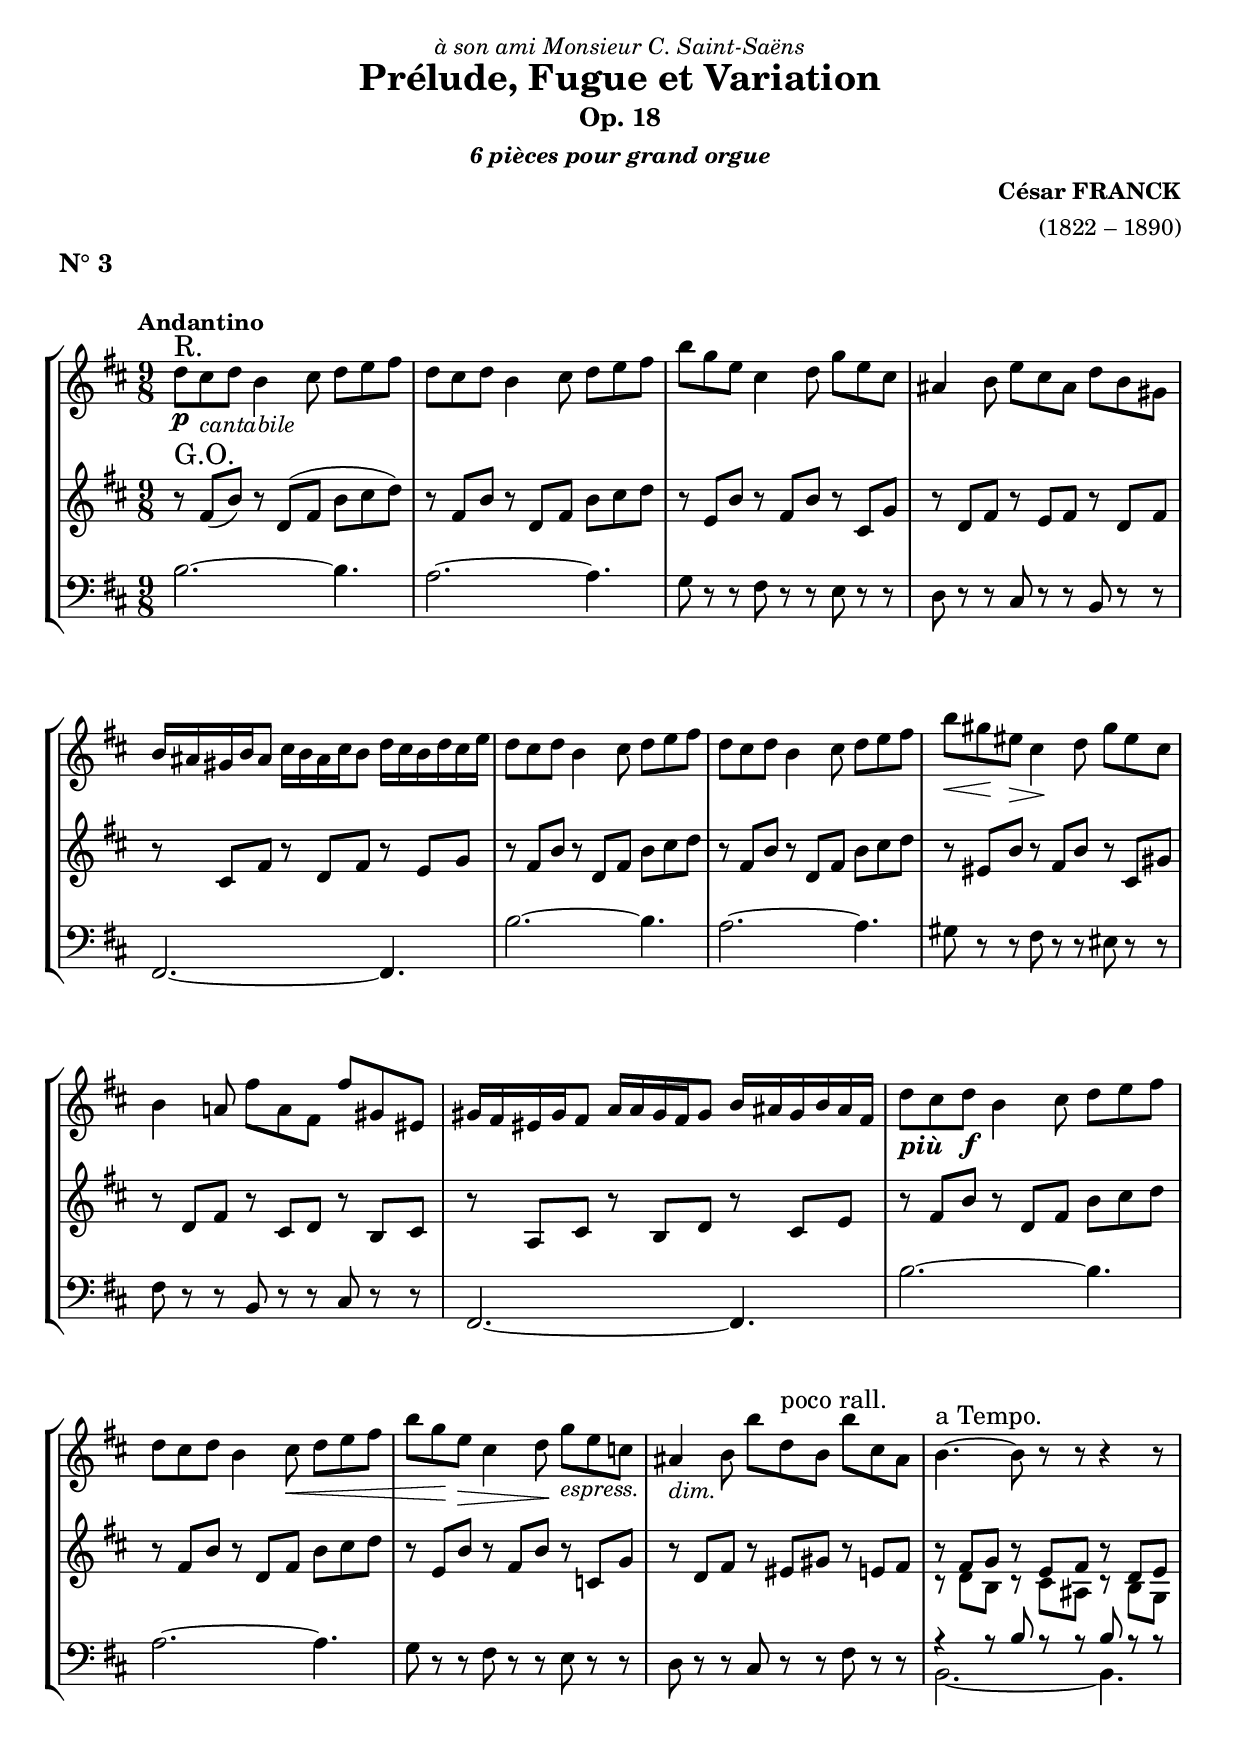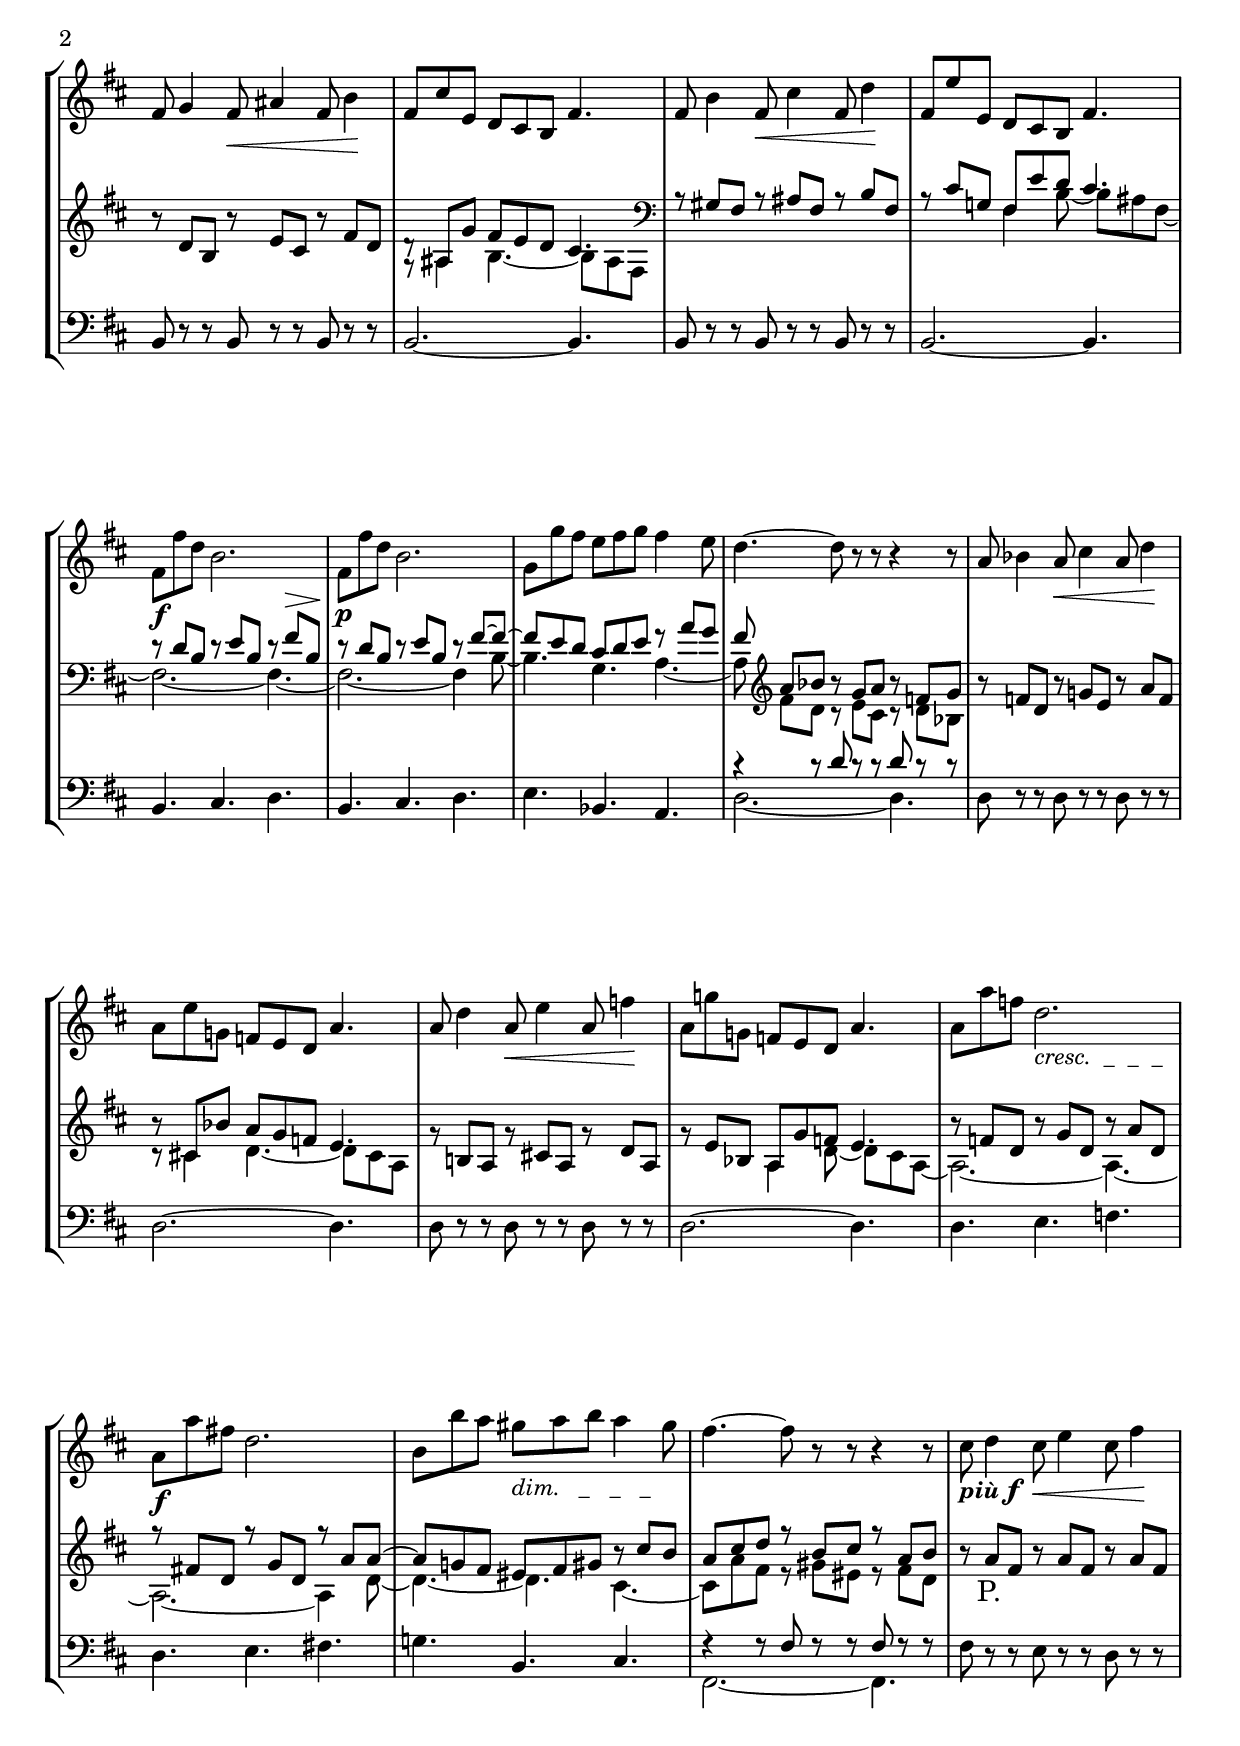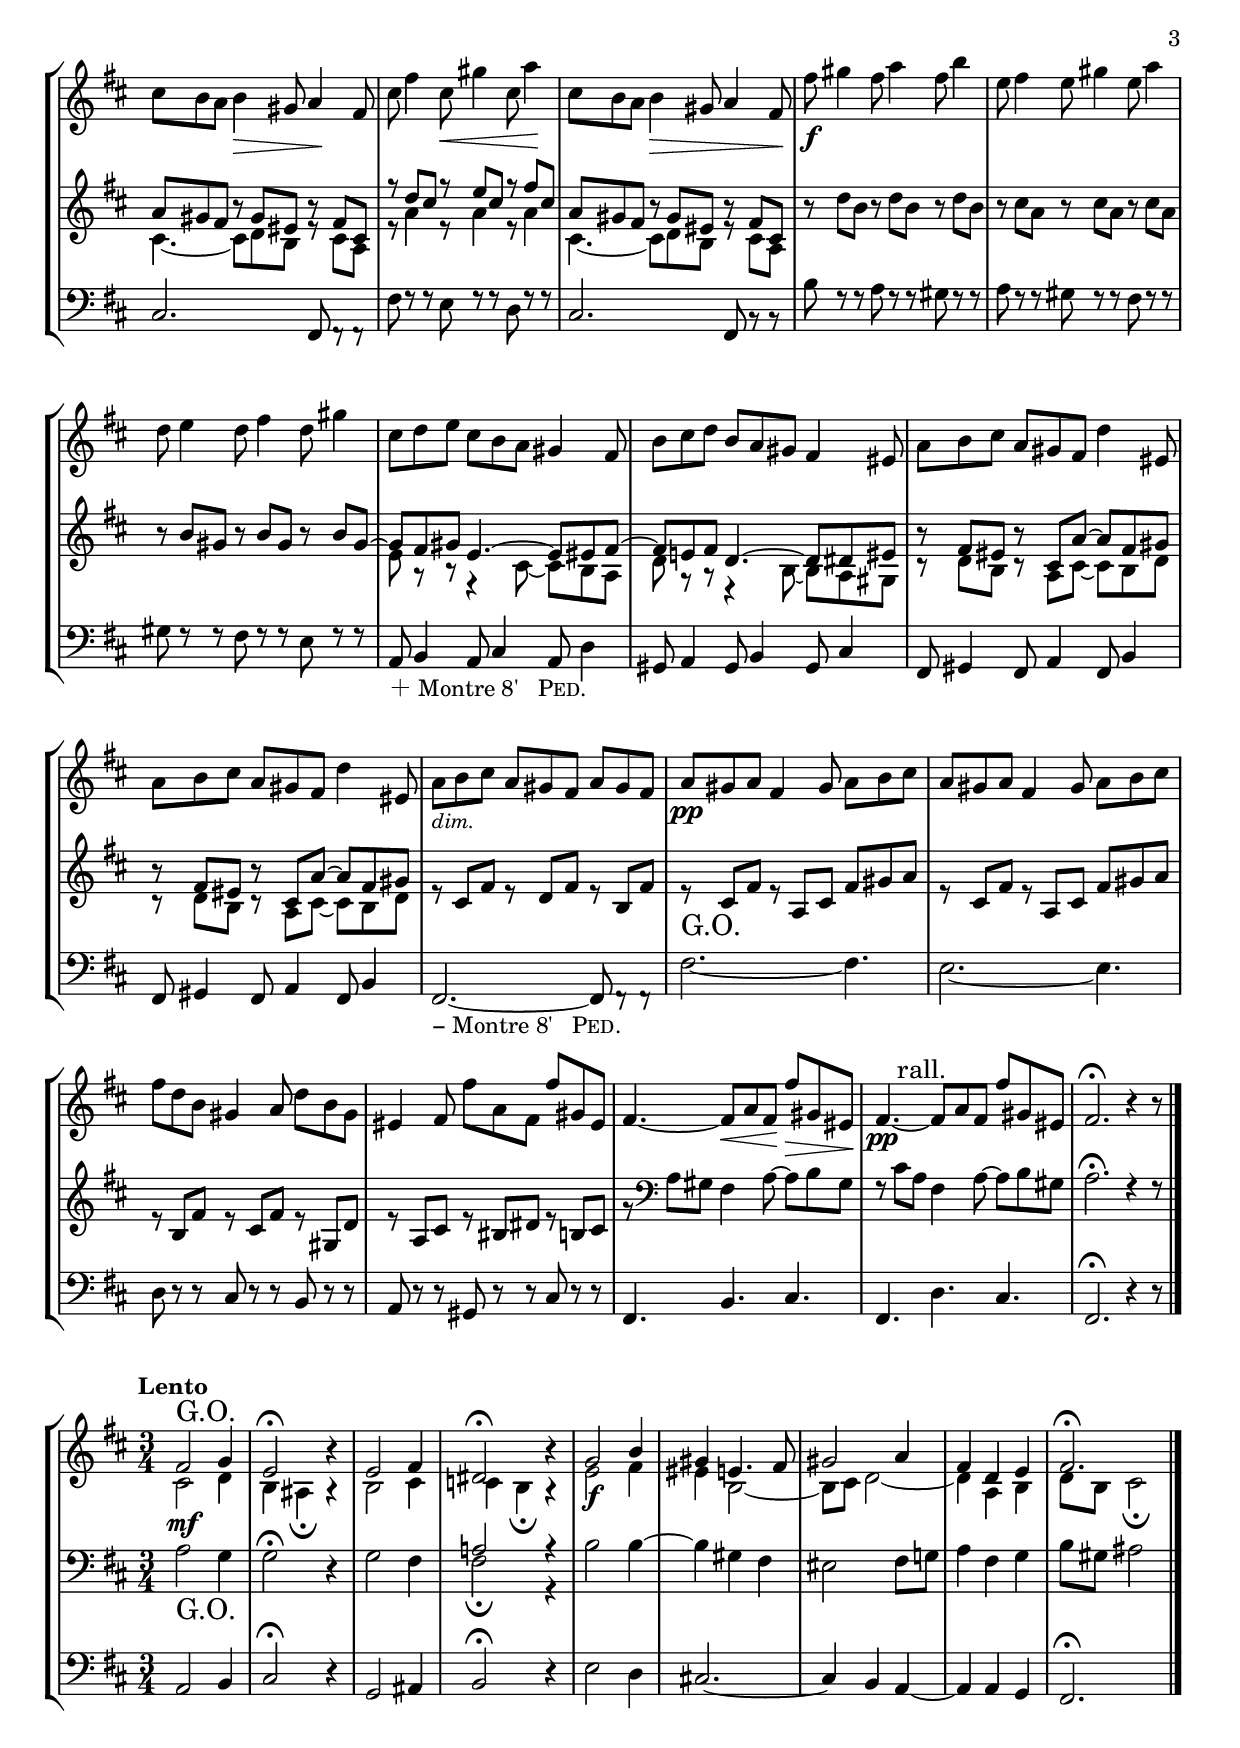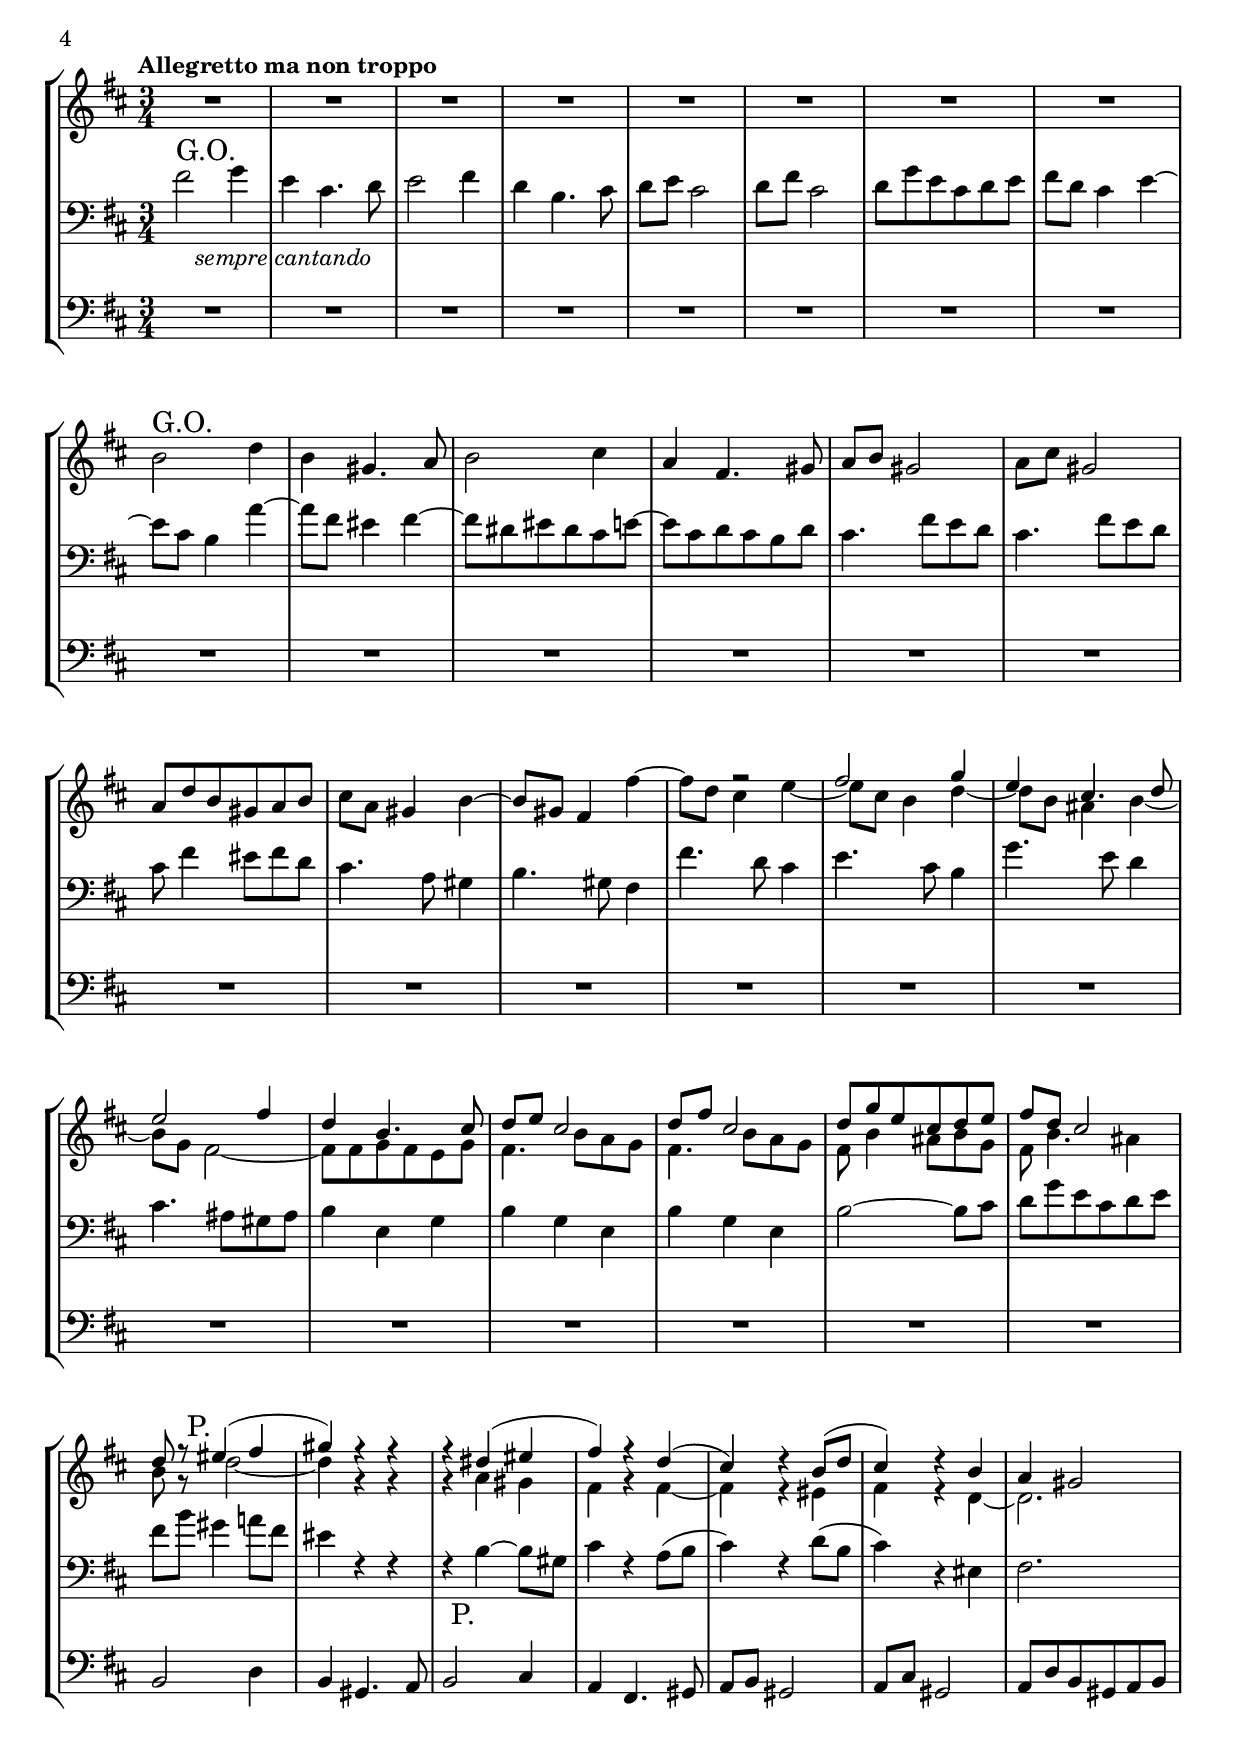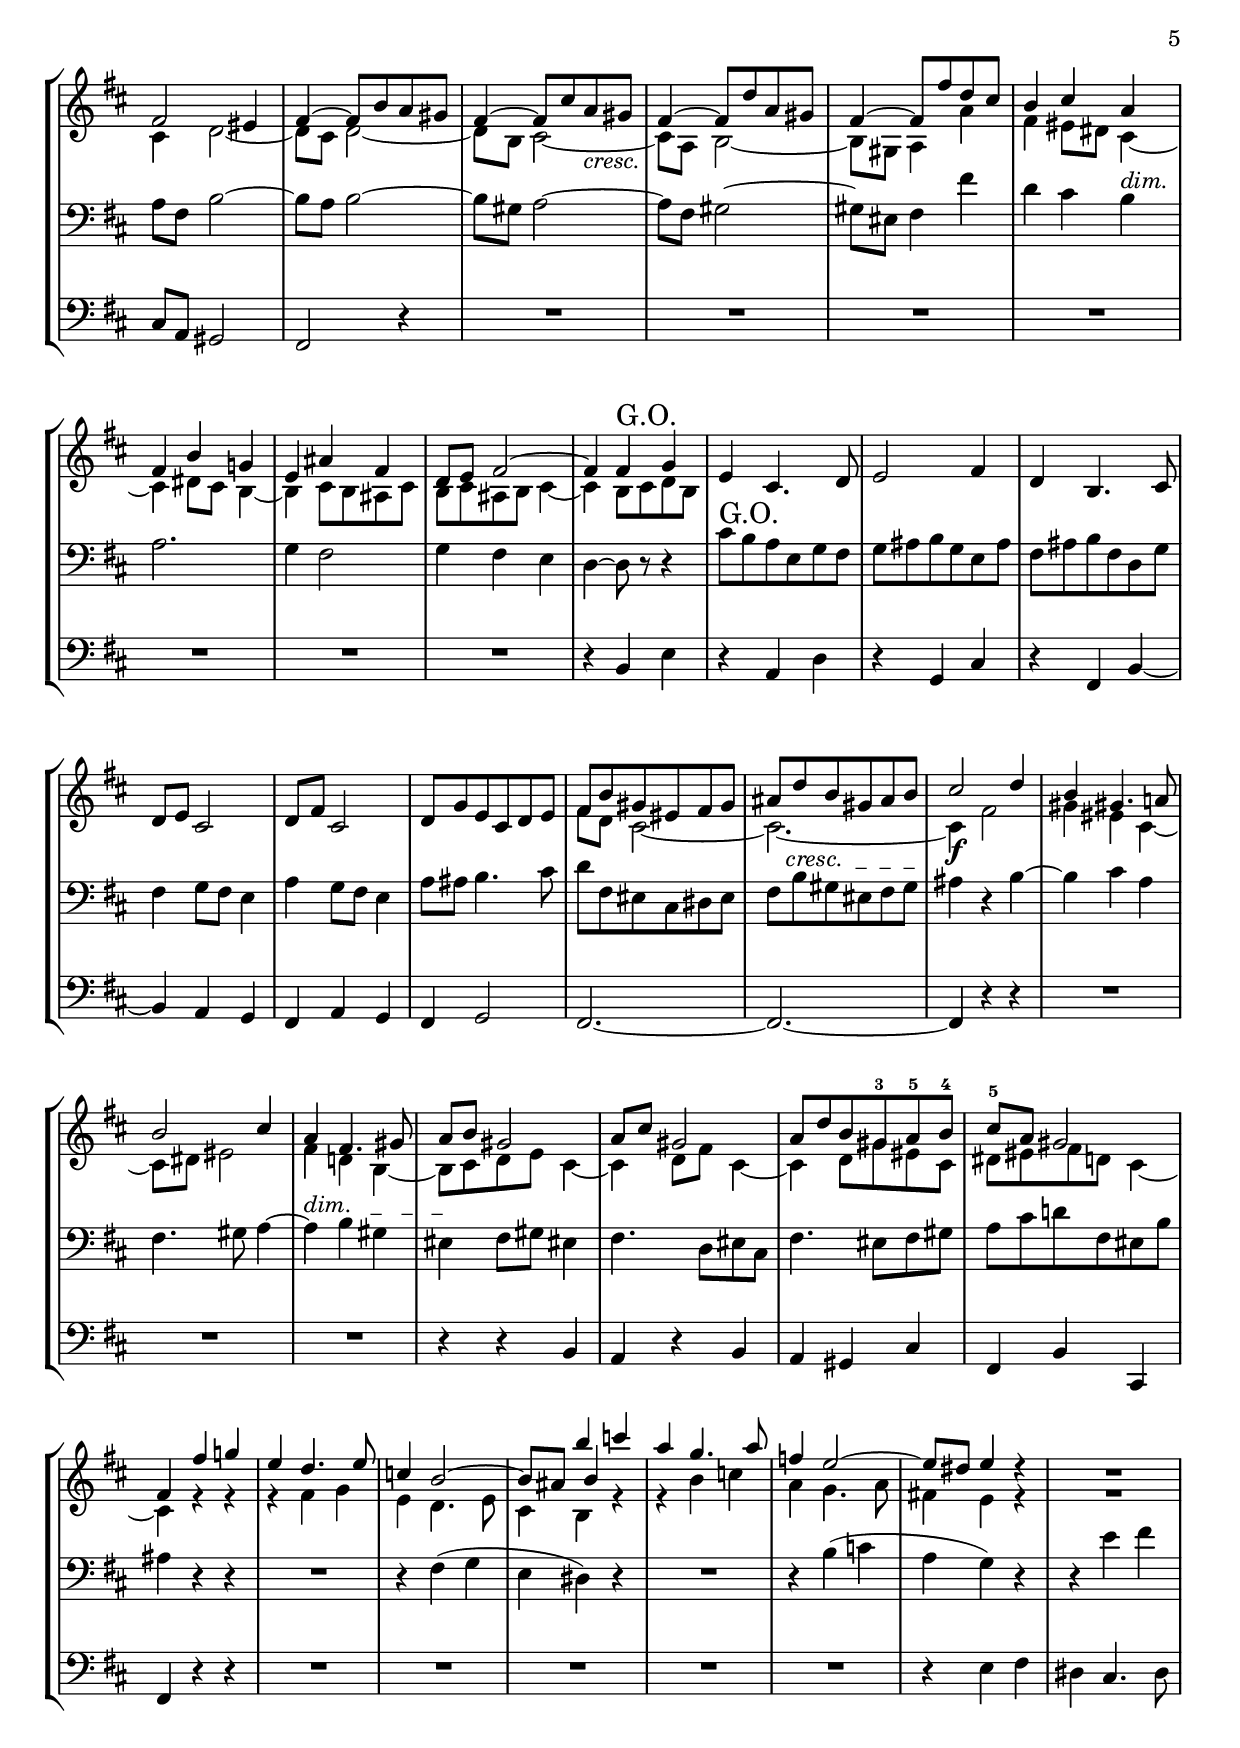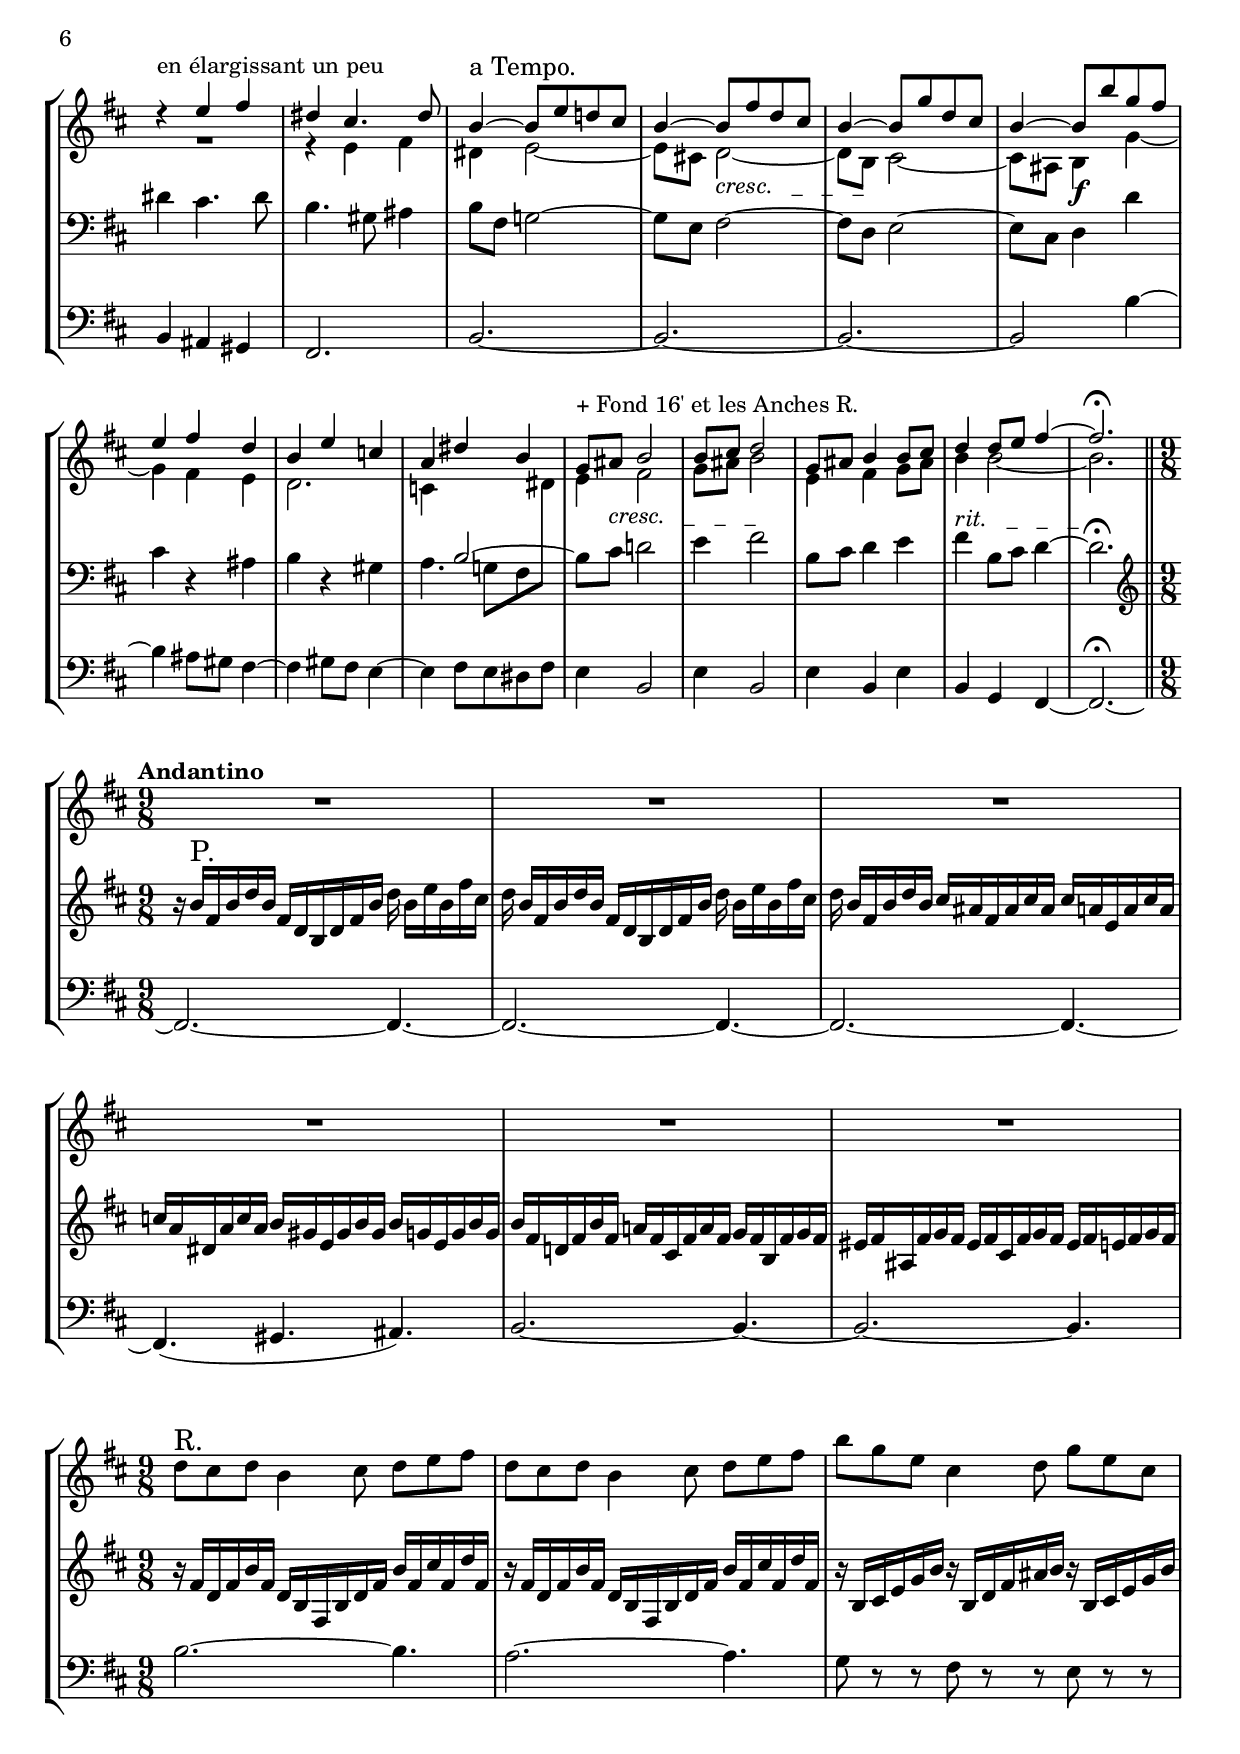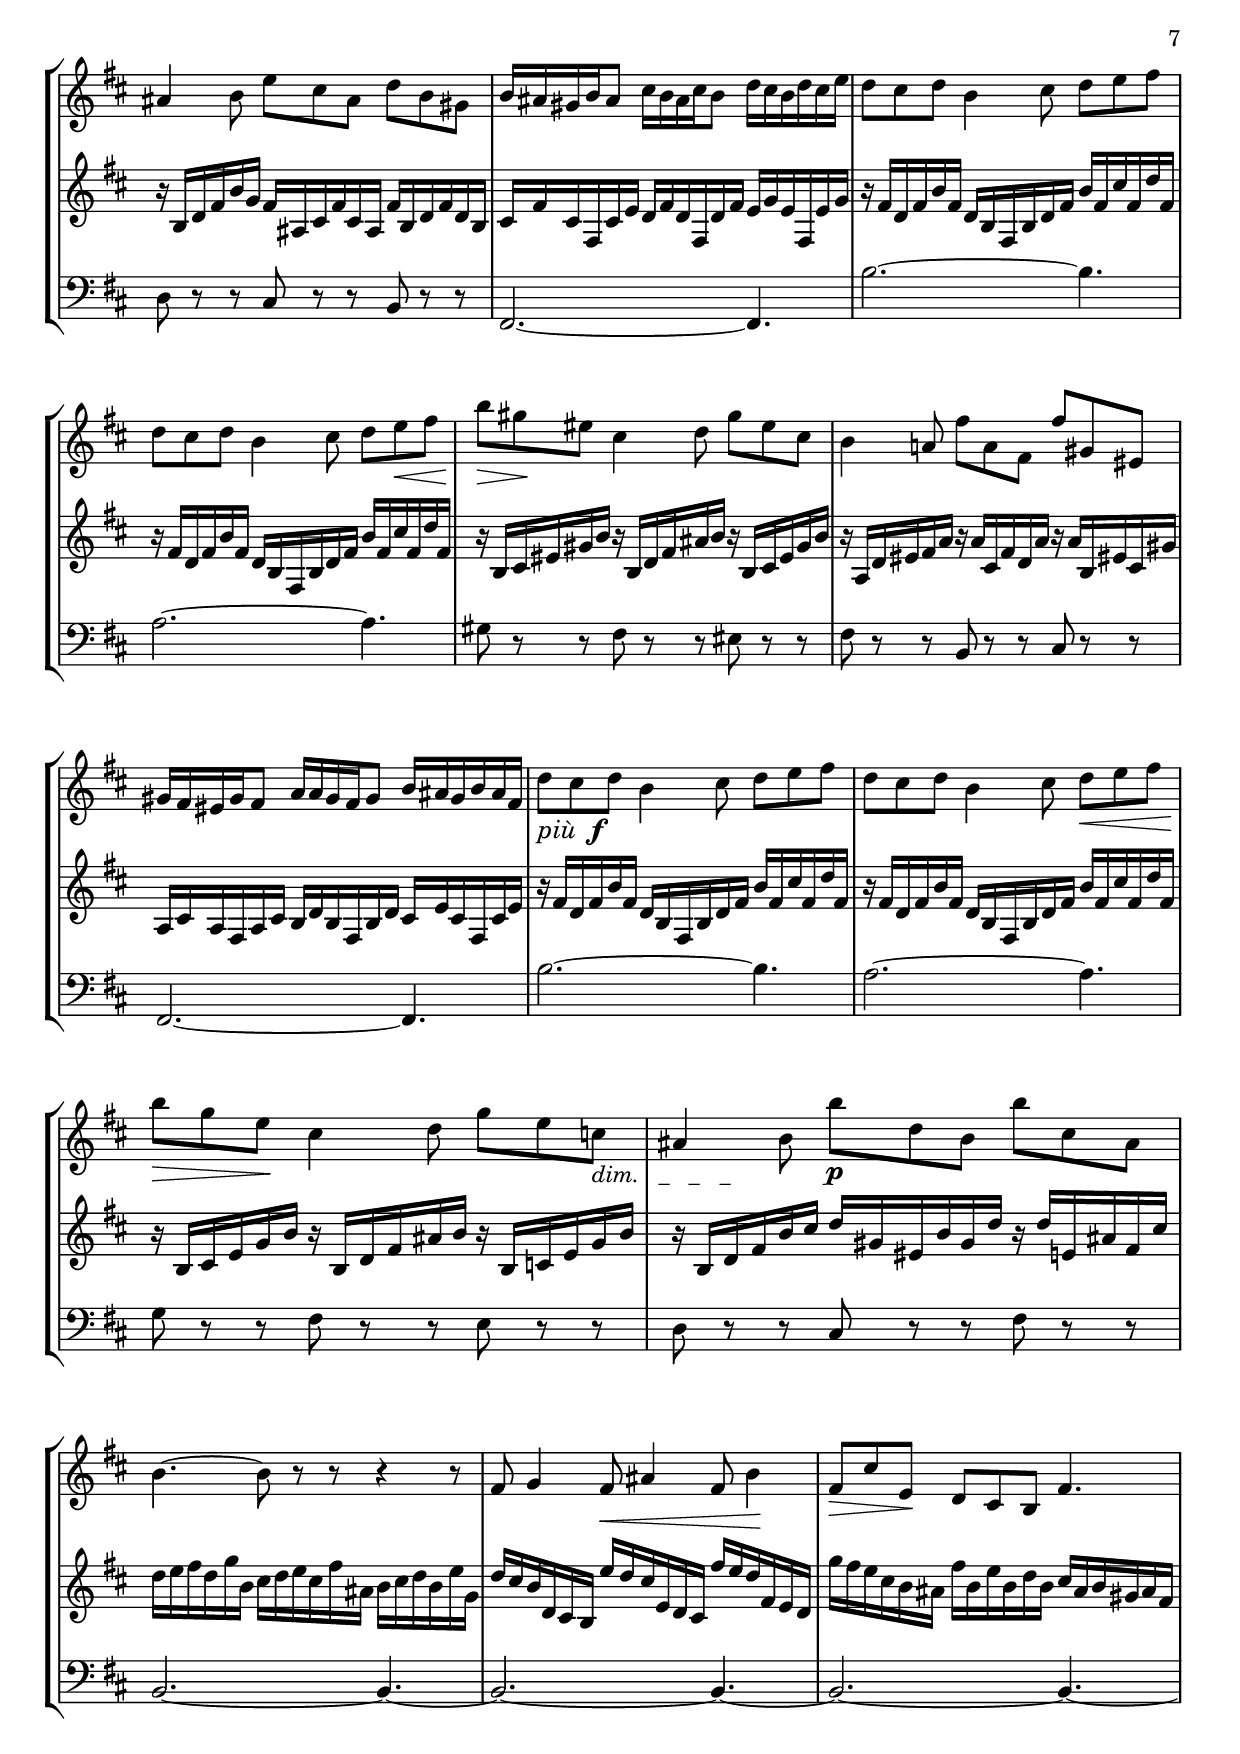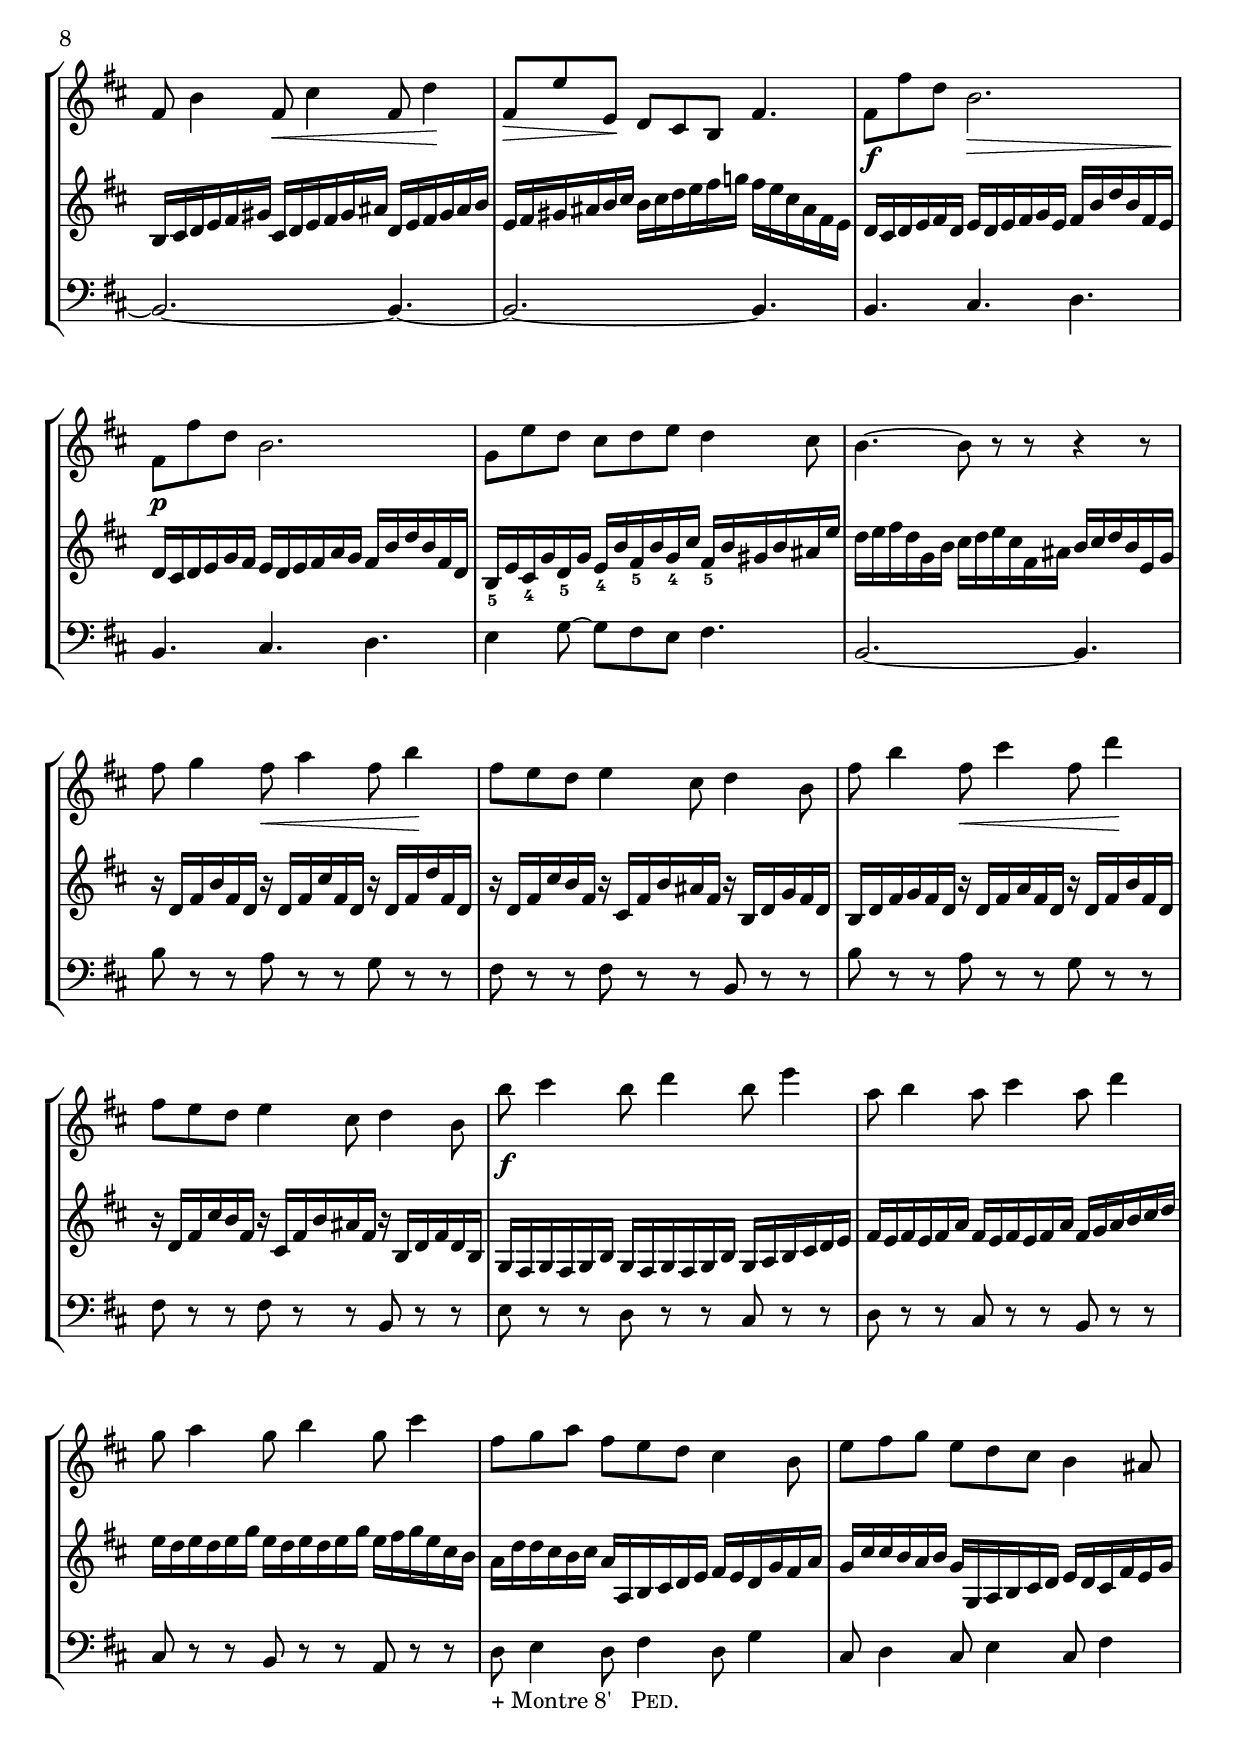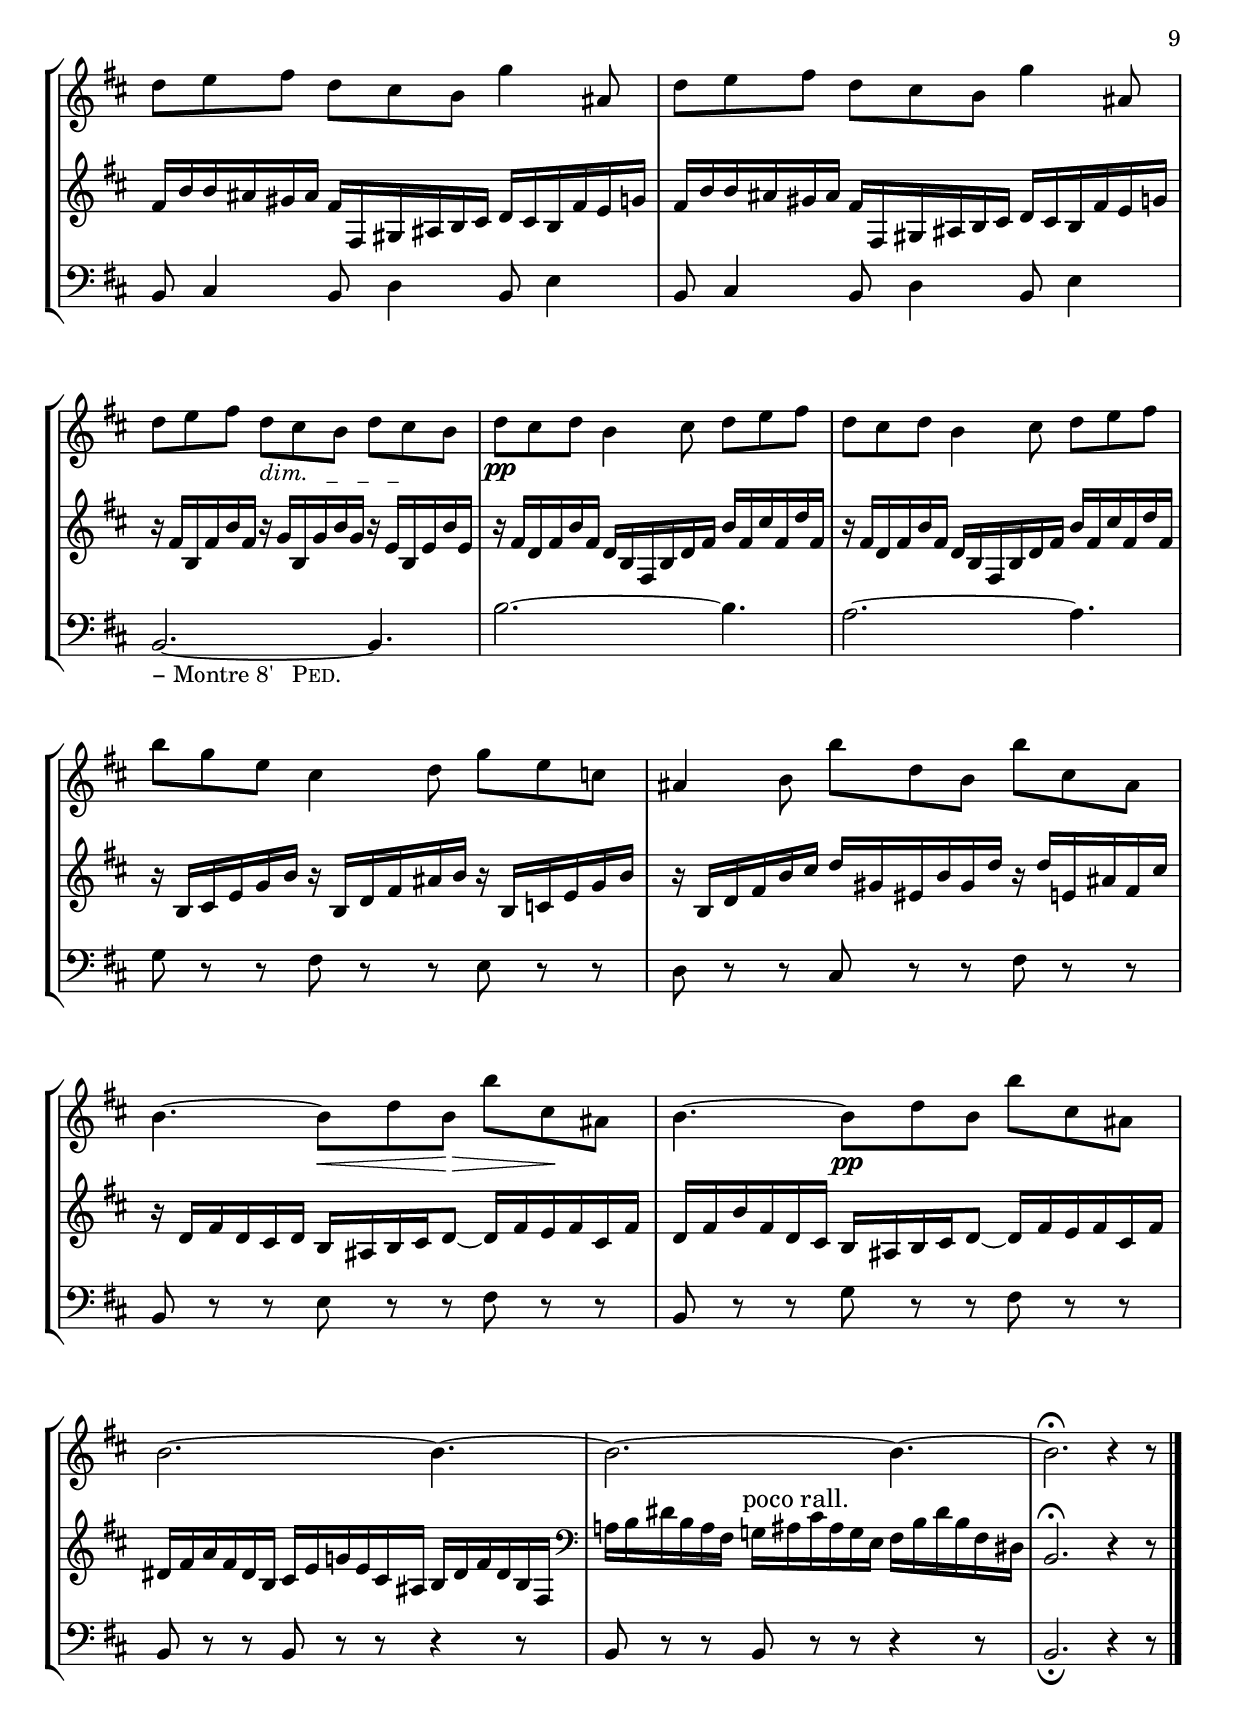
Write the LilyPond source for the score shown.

\version "2.24.1"
\include "italiano.ly"

#(set-default-paper-size "a4")

\header {
  dedication = \markup { \italic "à son ami Monsieur C. Saint-Saëns" }
  title = "Prélude, Fugue et Variation"
  subtitle = "Op. 18"
  subsubtitle = \markup { \larger \italic "6 pièces pour grand orgue" }
  composer = \markup { 
    \right-column {
      \line { \bold "César FRANCK" }
      \line { "(1822 – 1890)" }
    }
  }
  poet = \markup { 
    \column {
      \line { " " }
      \line { " " }
      \line { \large \bold "N° 3" }
      \line { " " }
    }
  }
  %copyright = "© Hautbois Edition"
  %tagline = "© Hautbois Edition"
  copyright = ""
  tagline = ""
}



globalPrelude = {
\key si \minor
  \time 9/8
  \tempo "Andantino" %4.=54
  \override Score.BarNumber.break-visibility = ##(#f #f #f)
}

preludeRight = \relative re'' {
  \globalPrelude
  % bar 1 - 5
  re8_\p^\markup { \huge "R." } dod_\markup { \italic "cantabile" } re si4 dod8 re mi fad |
  re8 dod re si4 dod8 re mi fad |
  si sol mi dod4 re8 sol mi dod | 
  lad4 si8 mi dod lad re si sold |
  si16 lad sold si lad8 dod16 si lad dod si8 re16 dod si re dod mi | 
  
  % bar 6 - 10
  re8 dod re si4 dod8 re mi fad |
  re8 dod re si4 dod8 re mi fad |
  si\< sold\! mid\> dod4\! re8 sold mid dod | 
  si4 la!8 fad' la, fad fad' sold, mid |
  sold16 fad mid sold fad8 la16 la sold fad sold8 si16 lad sold si lad fad | 
  
  % bar 11 - 15
  re'8_\markup { \larger \bold \italic "più" } dod re_\f si4 dod8 re mi fad |
  re8 dod re si4 dod8\< re mi fad |
  si sol\! mi\> dod4 re8\! sol_\markup { \italic "espress." } mi do | 
  lad4_\markup { \italic "dim." } si8 si' re,^\markup { \huge \smaller "poco rall." } si si' dod, lad |
  si4.~^\markup { \huge \smaller "a Tempo." } si8 r8 r8 r4 r8 |
  
  % bar 16 - 23
  \break
  fad8 sol4 fad8\< lad4 fad8 si4\! |
  fad8 dod' mi, re dod si fad'4. |
  fad8 si4 fad8\< dod'4 fad,8 re'4\! |
  fad,8 mi' mi, re dod si fad'4. |
  fad8_\f fad' re si2. |
  fad8_\p fad' re si2. |
  sol8 sol' fad mi fad sol fad4 mi8 |
  re4.~ re8 r r r4 r8 |
  
  % bar 24 - 31
  la8 sib4 la8\< dod4 la8 re4\! |
  la8 mi' sol,! fa! mi re la'4. |
  la8 re4 la8\< mi'4 la,8 fa'!4\! |
  la,8 sol'! sol,! fa! mi re la'4. |
  la8 la' fa! re2._\markup { \italic "cresc.  _  _  _" } |
  la8_\f la' fad! re2. |
  si8 si' la sold!_\markup { \italic "dim.   _   _   _" } la si la4 sold8 |
  fad4.~ fad8 r r r4 r8 |
  
  % bar 32 - 38
  dod8_\markup { \bold \italic "più" \dynamic { f } } re4 dod8\< mi4 dod8 fad4\! | \break
  dod8 si la si4\> sold8 la4\! fad8 |
  dod'8 fad4 dod8\< sold'4 dod,8 la'4\! |
  dod,8 si la si4\> sold8 la4 fad8\! | 
  fad'8_\f sold4 fad8 la4 fad8 si4 |
  mi,8 fad4 mi8 sold4 mi8 la4 |
  re,8 mi4 re8 fad4 re8 sold4 |
  
  % bar 39 - 43
  dod,8 re mi dod si la sold!4 fad8 |
  si8 dod re si la sold! fad4 mid!8 |
  la8 si dod la sold! fad re'4 mid,!8 |
  la8 si dod la sold! fad re'4 mid,!8 |
  la8_\markup { \small \italic "dim." } si dod la sold! fad la sold fad |
  
  % bar 44 - 50
  la8_\pp sold! la fad4 sold8 la si dod |
  la8 sold! la fad4 sold8 la si dod |
  fad re si sold!4 la8 re8 si sold |
  mid!4 fad8 fad' la, fad fad' sold,! mid |
  fad4.~ fad8\< la fad\! fad'\> sold,! mid!\! |
  fad4.~_\pp ^\markup { \huge \smaller "   rall." } fad8 la fad fad' sold,! mid! |
  fad2.^\fermata si4\rest si8\rest |
}

preludeLeft = \relative re' {
  \globalPrelude
  % bar 1 - 5
  r8^\markup { \huge "G.O." } fad_( si) r re,^( fad si dod re) |
  r8 fad, si r re, fad si dod re |
  r8 mi, si' r fad si r dod, sol' |
  r re fad r mi fad r re fad |
  r dod fad r re fad r mi sol |
  
  % bar 6 - 10
  r8 fad si r re, fad si dod re |
  r8 fad, si r re, fad si dod re |
  r mid, si' r fad si r dod, sold' |
  r re fad r dod re r si dod |
  r la dod r si re r dod mi |
  
  % bar 11 - 15
  r8 fad si r re, fad si dod re |
  r8 fad, si r re, fad si dod re |
  r mi, si' r fad si r do,! sol' |
  r re fad r mid sold r mi! fad |
  <<
  { \voiceOne
    si\rest fad sol si\rest mi, fad si\rest re, mi |
  }
  \new Voice { \voiceTwo
    dod\rest re si dod\rest dod lad dod\rest si sol |
  }
  >>
  
  % bar 16 - 23
  si'8\rest re, si si'8\rest mi, dod si'8\rest fad re |
  <<
  { \voiceOne
    re8\rest lad sol' fad mi re dod4. |
    \clef "bass" r8 sold fad r lad fad r si fad |
    r8 dod' sol! fad mi' re dod4. |
    r8 re si r mi si r fad'^\> si,\! |
    r8 re si r mi si r fad'^~ fad~ |
    fad mi re dod re mi r la sol |
    fad \clef "treble" la[ sib] sib\rest sol la sib\rest fa! sol |
  }
  \new Voice { \voiceTwo
    sol,8\rest lad4 si4.~ si8 lad fad |
    s4. s4. s4. |
    s4. fad4 si8~ si lad fad~ |
    fad2.~ fad4.~ |
    fad2.~ fad4 si8~ |
    si4. sol4. la4.~ |
    la8 fad'[ re] dod\rest mi dod dod\rest re sib |
  }
  >>
  
  % bar 24 - 31
  si'\rest fa! re si'\rest sol! mi si'\rest la fa |
  <<
  { \voiceOne
    si8\rest dod,! sib' la sol fa! mi4. |
    sol8\rest si,! la sol'8\rest dod,! la sol'8\rest re la |
    sol'8\rest mi sib! la sol' fa! mi4. |
    si'8\rest fa! re si'8\rest sol re si'8\rest la re, |
    r8 fad! re r sol re r la' la~ |
    la sol! fad mid fad sold si\rest dod si |
    la dod re r si dod r la si |
  }
  \new Voice { \voiceTwo
    dod,8\rest dod4 re4.~ re8 dod la |
    s4. s4. s4. |
    s4. la4 re8~ re dod la~ |
    la2.~ la4.~ |
    la2.~ la4 re8~ |
    re4.~ re4. dod4.~ |
    dod8 la' fad r sold mid r fad re |
  }
  >>
  
  % bar 32 - 38
  si'\rest_\markup { \huge "  P." } la fad si\rest la fad si\rest la fad |
  <<
  { \voiceOne
    la sold! fad si\rest sold mid! si'\rest fad dod |
    r8 re' dod r mi dod r fad dod |
    la sold! fad si\rest sold mid! si'\rest fad dod |
  }
  \new Voice { \voiceTwo
    dod4.~ dod8 re si r dod la |
    r8 la'4 r8 la4 r8 la4 |
    dod,4.~ dod8 re si r dod la |
  }
  >>
  \stemNeutral
  si'\rest re si si\rest re si si\rest re si |
  si\rest dod la si\rest dod la si\rest dod la |
  si\rest si sold! si\rest si sold si\rest si sold~ |
  
  % bar 39 - 43
  <<
  { \voiceOne
    sold8 fad sold! mi4.~ mi8 mid! fad~ |
    fad mi! fad re4.~ re8 red! mid! |
    si'8\rest fad mid! si'8\rest dod, la'~ la fad sold! |
    si8\rest fad mid! si'8\rest dod, la'~ la fad sold! |
  }
  \new Voice { \voiceTwo
    mi8 r r r4 dod8~ dod si la |
    re8 r r r4 si8~ si la sold! |
    do8\rest re si do8\rest la dod~ dod si re |
    do8\rest re si do8\rest la dod~ dod si re |
  }
  >>
  \stemNeutral mi8\rest dod fad mi8\rest re fad mi8\rest si fad' |
  
  % bar 44 - 50
  mi8\rest_\markup { \huge "G.O." } dod fad mi8\rest la, dod fad sold! la |
  mi8\rest dod fad mi8\rest la, dod fad sold! la |
  mi8\rest si fad' mi8\rest dod fad mi8\rest sold,! re' |
  mi8\rest la, dod mi8\rest sid! red! mi8\rest si! dod |
  sol'8\rest \clef "bass" la, sold! fad4 la8~ la si sold |
  fa\rest dod' la fad4 la8~ la si sold! |
  la2.^\fermata fa4\rest fa8\rest |
}

preludePedal = \relative si {
  \globalPrelude
  % bar 1 - 5
  si2.~ si4. |
  la2.~ la4. |
  sol8 r r fad r r mi r r |
  re r r dod r r si r r |
  fad2.~ fad4. |
  
  % bar 6 - 10
  si'2.~ si4. |
  la2.~ la4. |
  sold8 r r fad r r mid r r |
  fad r r si, r r dod r r |
  fad,2.~ fad4. |
  
  % bar 11 - 15
  si'2.~ si4. |
  la2.~ la4. |
  sol8 r r fad r r mi r r |
  re r r dod r r fad r r |
  <<
  { \voiceOne
    \stemUp r4 r8 si r r si r r | 
  }
  \new Voice { \voiceTwo
    \stemDown si,2.~ si4. |
  }
  >>
  
  % bar 16 - 23
  \stemNeutral si8 re\rest re\rest si re\rest re\rest si re\rest re\rest |
  si2._~ si4. |
  si8 re\rest re\rest si re\rest re\rest si re\rest re\rest |
  si2._~ si4. |
  si4. dod4. re4. |
  si4. dod4. re4. |
  mi4. sib4. la4. |
  <<
  { \voiceOne
    \stemUp r4 r8 re' r r re r r | 
  }
  \new Voice { \voiceTwo
    \stemDown re,2.~ re4. |
  }
  >>
  
  % bar 24 - 31
  \stemNeutral re8 re\rest re\rest re re\rest re\rest re re\rest re\rest |
  re2.~ re4. |
  re8 re\rest re\rest re re\rest re\rest re re\rest re\rest |
  re2.~ re4. |
  re4. mi4. fa!4. |
  re4. mi4. fad!4. |
  sol!4. si,4. dod4. |
  <<
  { \voiceOne
    \stemUp fad4\rest fad8\rest fad fad\rest fad\rest fad fad\rest fad\rest | 
  }
  \new Voice { \voiceTwo
    \stemDown fad,2.~ fad4. |
  }
  >>
  
  % bar 32 - 38
  \stemNeutral
  fad'8 re\rest re\rest mi re\rest re\rest re re\rest re\rest |
  dod2. fad,8 fad\rest fad\rest |
  fad'8 fad\rest fad\rest mi fad\rest fad\rest re fad\rest fad\rest |
  dod2. fad,8 si\rest si\rest |
  si'8 fad\rest fad\rest la fad\rest fad\rest sold! fad\rest fad\rest |
  la8 fad\rest fad\rest sold! fad\rest fad\rest fad fad\rest fad\rest |
  sold!8 fad\rest fad\rest fad fad\rest fad\rest mi fad\rest fad\rest |
  
  % bar 39 - 43
  la,8_\markup { "＋ Montre 8'  " \caps "Ped." } si4 la8 dod4 la8 re4 |
  sold,!8 la4 sold8 si4 sold8 dod4 |
  fad,8 sold4 fad8 la4 fad8 si4 |
  fad8 sold4 fad8 la4 fad8 si4 |
  fad2._~_\markup { "− Montre 8'  " \caps "Ped." } fad8 fa8\rest fa8\rest |
  
  % bar 44 - 50
  fad'2._~ fad4. |
  mi2._~ mi4. |
  re8 re\rest re\rest dod re\rest re\rest si re\rest re\rest |
  la re\rest re\rest sold,! re'\rest re\rest dod re\rest re\rest |
  fad,4. si4. dod4. |
  fad,4. re'4. dod4. |
  fad,2.^\fermata re'4\rest re8\rest | \bar "|."
}


globalLento = {
  \key si \minor
  \time 3/4
  \tempo "Lento" %4.=54
}

lentoRight = \relative re' {
  \globalLento
  <<
  { \voiceOne
    fad2^\markup { \huge "G.O." } sol4 | mi2^\fermata si'4\rest |
    mi,2 fad4 | red!2^\fermata si'4\rest |
    sol2 si4 | sold4 mi4. fad8 |
    sold!2 la4 | fad4 re mi | fad2.^\fermata |
  }
  \new Voice { \voiceTwo
    dod2 re4 | si lad!_\fermata lad\rest |
    si2 dod4 | do! si_\fermata la\rest |
    mi'2_\f fad4 | mid! si2~ |
    si8 dod re2~ | re4 la si |
    re8 si dod2_\fermata \bar "|." |
  }
  >>
}

lentoLeft = \relative la {
  \globalLento
  la2^\mf_\markup { \huge "G.O." } sol4 | sol2^\fermata r4 |
  sol2 fad4 |
  <<
  { \voiceOne
    la!2 r4 |
  }
  \new Voice { \voiceTwo
    fad2_\fermata r4 |
  }
  >>
  \stemNeutral
  si2 si4~ | si4 sold! fad |
  mid!2 fad8 sol! | la4 fad sol |
  si8 sold! lad!2 |
}

lentoPedal = \relative la, {
  \globalLento
  la2 si4 | dod2^\fermata r4 |
  sol2 lad!4 | si2^\fermata r4 |
  mi2 re4 | dod!2.~ |
  dod4 si la~ | la la sol |
  fad2.^\fermata |
}


globalFugue = {
  \key si \minor
  \time 3/4
  \tempo "Allegretto ma non troppo" %4.=54
  %\override MultiMeasureRest.staff-position = #0
  \override Score.BarNumber.break-visibility = ##(#f #f #f)
}

fugueVoiceHigh = \relative fa'' {
  \globalFugue
  % bar 1 - 8
  \override MultiMeasureRest.staff-position = #0
  R1*3/4 | R1*3/4 | R1*3/4 | R1*3/4 |
  R1*3/4 | R1*3/4 | R1*3/4 | R1*3/4 |
  
  % bar 9 - 16
  s2. | s2. | s2. | s2. | s2. | s2. | s2. | s2. |
  
  % bar 17 - 24
  s2. | s4 fa2\rest |
  fad2 sol4 | mi dod4. re8 |
  mi2 fad4 | re si4. dod8 |
  re8 mi dod2 | re8 fad dod2 |
  
  % bar 25 - 32
  re8 sol mi dod re mi | fad re dod2 |
  re8 fad8\rest^\markup { \huge " P." } mid!4^( fad | sold!) fad4\rest fad4\rest |
  r red!^( mid! | fad) fad4\rest re^( |
  dod) re\rest si8^( re | dod4) re\rest si |
  
  % bar 33 - 40
  la4 sold!2 | fad2 mid!4 |
  fad4~ fad8 si la sold! | fad4~ fad8 dod' la_\markup { \italic "cresc." } sold! |
  fad4~ fad8 re' la sold! | fad4~ fad8 fad' re dod |
  si4 dod la | fad si sol! |

  % bar 41 - 48
  mi lad! fad | re8 mi fad2~ |
  fad4 fad^\markup { \huge "G.O." } sol  | s2. |
  s2. | s2. |
  s2. | s2. |
  
  % bar 49 - 56
  s2. | fad8 si sold! mid! fad sold |
  lad re si sold! lad si | dod2 re4 |
  si4 sold!4. la!8 | si2 dod4 |
  la4 fad4. sold!8 | la si sold!2 |
  
  % bar 49 - 56
  la8 dod sold!2 | la8 re si sold-3 la-5 si-4 |
  dod-5 la sold!2 | fad4 fad' sol! |
  mi re4. mi8 |
  <<
  { \voiceOne
    s2. |
    s4 si' do! |
  }
  \new Voice { \voiceTwo
    \stemUp do,!4 si2^~ |
    si8 lad \once \override NoteColumn.force-hshift = 0.6 si4 r |
  }
  >>
  la'4 sol4. la8 |
  
  % bar 65 - 72
  fa!4 mi2~ | mi8 red! mi4 re4\rest |
  R1*3/4 | re4\rest^\markup { "en élargissant un peu" } mi fad |
  red! dod4. red8 | si4~^\markup { \huge \smaller "a Tempo." } si8 mi re! dod |
  si4~ si8 fad' re dod | si4~ si8 sol' re dod |
  
  % bar 73 - 81
  si4~ si8 si' sol fad | mi4 fad re |
  si mi do! | la red! si |
  sol8^\markup { "+ Fond 16' et les Anches R." } lad! si2 | si8 dod re2 |
  sol,8 lad! si4 si8 dod | re4 re8 mi fad4~ | fad2.^\fermata | 
  
  % variation
  %\tempo "Andantino (Tempo I)"
  \tempo "Andantino"
  R1*9/8 | R1*9/8 | R1*9/8 | R1*9/8 | R1*9/8 | R1*9/8 |
}

fugueVoiceMezzo = \relative si' {
  \globalFugue
  % bar 1 - 8
  s2. | s2. | s2. | s2. | s2. | s2. | s2. | s2. |
  
  % bar 9 - 16
  \stemNeutral
  si2^\markup { \huge "G.O." } re4 | si4 sold!4. la8 |
  si2 dod4 | la fad4. sold!8 |
  la8 si sold!2 | la8 dod sold!2 |
  la8 re si sold! la si | dod la sold!4 si^~ |
  
  % bar 17 - 24
  si8 sold! fad4 \stemDown fad'^~ | fad8 re dod4 mi~ |
  mi8 dod si4 re~ | re8 si lad!4 si~ |
  si8 sol fad2~ | fad8 fad sol fad mi sol |
  fad4. si8 la sol | fad4. si8 la sol |
  
  % bar 25 - 32
  fad8 si4 lad!8 si sol | fad si4. lad!4 |
  si8 sol8\rest re'2~ | re4 sol,4\rest sol4\rest |
  sol4\rest la sold! | fad sol4\rest fad~ |
  fad mi\rest mid! | fad mi\rest re~ |
  
  % bar 33 - 40
  re2. | dod4 re2~ |
  re8 dod re2~ | re8 si dod2~ |
  dod8 la si2~ | si8 sold! la4 la' |
  fad4 mid!8 red! dod4~ | dod red!8 dod si4~ |

  % bar 41 - 48
  si4 dod8 si lad! dod | si dod lad! si dod4~ |
  dod4 si8 dod re si | \stemUp mi4 dod4. re8 |
  mi2 fad4 | re si4. dod8 |
  re8 mi dod2 | re8 fad dod2 |
  
  % bar 49 - 56
  re8 sol mi dod re mi | \stemDown fad re dod2~ |
  dod2.~ | dod4_\f fad2 |
  sold!4 mid! dod4~ | dod8 red!8 mid!2 |
  fad4 re! si~ | si8 dod re mi dod4~ |
  
  % bar 57 - 64
  dod4 re8 fad dod4~ | dod4 re8 sold mid! dod |
  red!8 mid! fad re dod4~ | dod4 r r |
  r4 fad sol | mi re4. mi8 |
  dod4 si s | r si' do! |
  
  % bar 65 - 72
  la sol4. la8 | fad!4 mi r |
  \override MultiMeasureRest.staff-position = #-4 R1*3/4 | R1*3/4 | 
  r4 mi fad | red! mi2~ |
  mi8 dod! re2~_\markup { \italic "cresc.   _   _   _" } | re8 si dod2~ |
  
  % bar 73 - 81
  dod8 lad! si4 sol'~ | sol4 fad mi |
  re2. | \change Staff = "left" la4. sol!8 fad \change Staff = "right" red'!  |
  mi4 fad2 | sol8 lad si2 |
  mi,4 fad sol8 lad | si4 si2~ | si2. |
  
  % variation
  s2. s4. | s2. s4. | s2. s4. | s2. s4. | s2. s4. | s2. s4. |
}


fugueVoiceTenor = \relative re' {
  \globalFugue

  % bar 1 - 8
  \stemNeutral
  fad2^\markup { \huge "G.O." } _\markup { \small \larger \italic "   sempre cantando" } sol4 | mi4 dod4. re8 |
  mi2 fad4 | re4 si4. dod8 |
  re8 mi dod2 | re8 fad dod2 |
  re8 sol mi dod re mi | fad re dod4 mi~ |
  
  % bar 9 - 16
  mi8 dod si4 la'~ | la8 fad mid!4 fad~ |
  fad8 red! mid! red dod mi!~ | mi dod re dod si re |
  dod4. fad8 mi re | dod4. fad8 mi re |
  dod8 fad4 mid!8 fad re | dod4. la8 sold4 |
  
  % bar 17 - 24
  si4. sold8 fad4 | fad'4. re8 dod4 |
  mi4. dod8 si4 | sol'4. mi8 re4 |
  dod4. lad!8 sold! lad | si4 mi, sol |
  si4 sol mi | si' sol mi |
  
  % bar 25 - 32
  si'2~ si8 dod | re sol mi dod re mi |
  fad si sold!4 la!8 fad | mid!4 fad,4\rest fad4\rest |
  fad4\rest_\markup { \huge " P." } si4~ si8 sold | dod4 fad,4\rest la8^( si |
  dod4) fad,4\rest re'8^( si | dod4) re,4\rest mid!4 |
  
  % bar 33 - 40
  fad2. | la8 fad si2~ |
  si8 la si2~ | si8 sold! la2~ |
  la8 fad sold!2~ | sold!8 mid! fad4 fad' |
  re dod si^\markup { \italic "dim.  " } | la2. |
  
  % bar 41 - 48
  sol4 fad2 | sol4 fad mi |
  re4~ re8 r8 r4 |
  dod'8^\markup { \huge "G.O." } si la mi sol fad |
  sol lad! si sol mi lad | fad lad! si fad re sol |
  fad4 sol8 fad mi4 | la4 sol8 fad mi4 |
    
  % bar 49 - 56
  \stemNeutral la8 lad si4. dod8 | re8 fad, mid! dod red! mid |
  fad8^\markup { \italic "   cresc.  _  _  _" } si sold! mid! fad sold | lad!4 r si~ |
  si4 dod la | fad4. sold!8 la4~ |
  la4^\markup { \italic "dim.   _   _   _" } si sold! | mid!4 fad8 sold! mid!4 |
  
  % bar 57 - 64
  fad4. re8 mid! dod | fad4. mid!8 fad sold! |
  la8 dod re! fad, mid! si' | lad!4 r r |
  R1*3/4 | r4 fad^( sol |
  mi4 red) r | R1*3/4 |
  
  % bar 65 - 72
  r4 si'^( do! | la sol) r |
  r mi' fad | red! dod4. red8 |
  si4. sold!8 lad4 | si8 fad sol!2~ |
  sol8 mi fad2~ | fad8 re mi2~ |
  
  % bar 73 - 81
  mi8 dod re4^\f re' | dod r lad! |
  si r sold! | \change Staff = "right" \once \stemDown do!4 \change Staff = "left" \once \stemUp si2~ |
  si8 dod^\markup { \italic "cresc.   _   _   _" } re!2 | mi4 fad2 |
  si,8 dod re4 mi | fad4^\markup { \italic "rit.   _   _   _" } si,8 dod re4~ | re2.^\fermata |
  
  % variation
  \clef "treble" r16 si'^\markup { \huge "P." } fad si re si fad re si re fad si re si[ mi si fad' dod] |
  re si[ fad si re si] fad re si re fad si re si[ mi si fad' dod] |
  re si[ fad si re si] dod lad! fad lad dod lad dod la! mi la dod la |
  do! la red,! la' do la si sold! mi sold si sold si sol! mi sol si sol |
  si fad re! fad si fad la! fad dod fad la fad sol fad si, fad' sol fad |
  mid! fad lad,! fad' sol fad mid fad dod fad sol fad mid fad mi! fad sol fad |
}

fugueVoiceBass = \relative si, {
  \globalFugue
  % bar 1 - 8
  R1*3/4 | R1*3/4 | R1*3/4 | R1*3/4 |
  R1*3/4 | R1*3/4 | R1*3/4 | R1*3/4 |
  
  % bar 9 - 16
  R1*3/4 | R1*3/4 | R1*3/4 | R1*3/4 |
  R1*3/4 | R1*3/4 | R1*3/4 | R1*3/4 |
  
  % bar 17 - 24
  R1*3/4 | R1*3/4 | R1*3/4 | R1*3/4 |
  R1*3/4 | R1*3/4 | R1*3/4 | R1*3/4 |
  
  % bar 25 - 32
  R1*3/4 | R1*3/4 |
  si2 re4 | si sold!4. la8 |
  si2 dod4 | la fad4. sold!8 |
  la si sold!2 | la8 dod sold!2 |
  
  % bar 33 - 40
  la8 re si sold! la si | dod la sold!2 |
  fad2 r4 | R1*3/4 |
  R1*3/4 | R1*3/4 |
  R1*3/4 | R1*3/4 |
  
  % bar 41 - 48
  R1*3/4 | R1*3/4 |
  r4 si mi | r la, re |
  r sol, dod | r fad, si_~ |
  si la sol | fad la sol |
  
  % bar 49 - 56
  fad4 sol2 | fad2._~ |
  fad2._~ | fad4 r r |
  R1*3/4 | R1*3/4 |
  R1*3/4 | r4 r si |
  
  % bar 57 - 64
  la4 r si | la sold! dod |
  fad, si dod, | fad4 r r |
  R1*3/4 | R1*3/4 |
  R1*3/4 | R1*3/4 |
  
  % bar 65 - 72
  R1*3/4 | r4 mi' fad |
  red4 dod4. red8 | si4 lad! sold! |
  fad2. | si2.~ |
  si2.~ | si2.~ |
  
  % bar 73 - 81
  si2 si'4^~ | si4 lad!8 sold! fad4~ |
  fad4 sold!8 fad mi4~ | mi4 fad8 mi red! fad |
  mi4 si2 | mi4 si2 | 
  mi4 si mi | si sol fad~ | fad2.~^\fermata | \bar "||" \break
  
  % variation
  \time 9/8
  fad2.~ fad4.~ | fad2.~ fad4.~ | fad2.~ fad4.~ |
  fad4._( sold! lad!) | si2.~ si4.~ | si2.~ si4.~ |
}


fugueRight = <<
  \fugueVoiceHigh 
  \\
  \fugueVoiceMezzo
>>

fugueLeft = \fugueVoiceTenor

fuguePedal = \fugueVoiceBass

globalVariation = {
\key si \minor
  \time 9/8
  %\tempo "Tempo I" %4.=54
  \override Score.BarNumber.break-visibility = ##(#f #f #f)
}

variationRight = \relative re'' {
  \globalVariation
  % bar 1 - 5
  re8^\markup { \huge "R." } dod re si4 dod8 re mi fad |
  re8 dod re si4 dod8 re mi fad |
  si sol mi dod4 re8 sol mi dod | 
  lad4 si8 mi dod lad re si sold |
  si16 lad sold si lad8 dod16 si lad dod si8 re16 dod si re dod mi | 
  
  % bar 6 - 10
  re8 dod re si4 dod8 re mi fad |
  re8 dod re si4 dod8 re mi\< fad |
  si\> sold\! mid dod4 re8 sold mid dod | 
  si4 la!8 fad' la, fad fad' sold, mid |
  sold16 fad mid sold fad8 la16 la sold fad sold8 si16 lad sold si lad fad | 
  
  % bar 11 - 15
  re'8_\markup { \larger \italic "più " \dynamic f } dod re si4 dod8 re mi fad |
  re8 dod re si4 dod8 re\< mi fad |
  si\> sol mi\! dod4 re8 sol mi do_\markup { \italic "dim.   _   _   _" } | 
  lad4 si8 si'_\p re, si si' dod, lad |
  si4.~ si8 r8 r8 r4 r8 |
  
  % bar 16 - 23
  fad8 sol4 fad8\< lad4 fad8 si4\! |
  fad8\> dod' mi,\! re dod si fad'4. |
  fad8 si4 fad8\< dod'4 fad,8 re'4\! |
  fad,8\> mi' mi,\! re dod si fad'4. |
  fad8_\f fad' re si2.\>\! |
  fad8_\p fad' re si2. |
  sol8 mi' re dod re mi re4 dod8 |
  si4.~ si8 r r r4 r8 |
  
  % bar 24 - 31
  fad'8 sol4 fad8\< la4 fad8 si4\! |
  fad8 mi re mi4 dod8 re4 si8 |
  fad'8 si4 fad8\< dod'4 fad,8 re'4\! |
  fad,8 mi re mi4 dod8 re4 si8 |
  si'8_\f dod4 si8 re4 si8 mi4 |
  la,8 si4 la8 dod4 la8 re4 |
  sol,8 la4 sol8 si4 sol8 dod4 |
  fad,8 sol la fad mi re dod4 si8 |
  
  % bar 32 - 38
  mi8 fad sol mi re dod si4 lad8 |
  re8 mi fad re dod si sol'4 lad,8 |
  re8 mi fad re dod si sol'4 lad,8 |
  re8 mi fad re_\markup { \italic "dim.   _   _   _" } dod si re dod si |
  re8_\pp dod re si4 dod8 re mi fad |
  re8 dod re si4 dod8 re mi fad |
  si sol mi dod4 re8 sol mi do | 
  
  % bar 39 - 44
  lad4 si8 si' re, si si' dod, lad |
  si4.~ si8_\< re si\!\> si' dod,\! lad |
  si4.~ si8_\pp re si si' dod, lad |
  si2.~ si4.~ |
  si2.~ si4.~ |
  si2.^\fermata r4 r8 |  \bar "|."
}

variationLeft = \relative re' {
  \globalVariation
  % bar 1 - 5
  \stemNeutral
  r16 fad re fad si fad re si fad si re fad si fad dod' fad, re' fad, |
  r16 fad re fad si fad re si fad si re fad si fad dod' fad, re' fad, |
  r16 si, dod mi sol si r16 si, re fad lad! si r16 si, dod mi sol si |
  r16 si, re fad si sol fad lad, dod fad dod lad fad' si, re fad re si |
  dod fad dod fad, dod' mi re fad re fad, re' fad mi sol mi fad, mi' sol |
  r16 fad re fad si fad re si fad si re fad si fad dod' fad, re' fad, |
  
  % bar 6 - 10
  r16 fad re fad si fad re si fad si re fad si fad dod' fad, re' fad, |
  r16 si, dod mid! sold! si r16 si, re fad lad! si r16 si, dod mid sold si |
  r16 la, re mid! fad la r16 la dod, fad re la' r16 la si, mid! dod sold'! |
  la,16 dod la fad la dod si re si fad si re dod mi dod fad, dod' mi |
  r16 fad re fad si fad re si fad si re fad si fad dod' fad, re' fad, |
  
  % bar 11 - 15
  r16 fad re fad si fad re si fad si re fad si fad dod' fad, re' fad, |
  r16 si, dod mi sol si r16 si, re fad lad! si r16 si, do mi sol si |
  r16 si, re fad si dod re sold, mid si' sold re' r16 re mi, lad! fad dod'  |
  re16 mi fad re sol si, dod re mi dod fad lad, si dod re si mi sol, |
  re'16 dod si re, dod si mi' re dod mi, re dod fad' mi re fad, mi re |
  
  % bar 16 - 23
  sol'16 fad mi dod si lad fad' si, mi si re si dod lad si sold lad fad |
  si,16 dod re mi fad sold dod, re mi fad sold lad re, mi fad sold lad si |
  mi,16 fad sold lad si dod si dod re mi fad sol! fad mi dod lad fad mi |
  re16 dod re mi fad re mi re mi fad sol mi fad si re si fad mi |
  re16 dod re mi sol fad mi re mi fad la sol fad si re si fad re |
  \override Fingering.direction = #DOWN
  si16-5 mi dod-4 sol' re-5 sol mi-4 si' fad-5 si sol-4 dod fad,-5 si sold si lad mi' |
  re16 mi fad re sol, si dod re mi dod fad, lad si dod re si mi, sol |
  r16 re fad si fad re r16 re fad dod' fad, re r16 re fad re' fad, re |
  
  % bar 24 - 31
  r16 re fad dod' si fad r dod fad si lad fad r si, re sol fad re |
  si16 re fad sol fad re r re fad la fad re r re fad si fad re |
  r16 re fad dod' si fad r dod fad si lad fad r si, re fad re si |
  sol16 fad sol fad sol si sol fad sol fad sol si sol la si dod re mi |
  fad16 mi fad mi fad la fad mi fad mi fad la fad sol la si dod re |
  mi16 re mi re mi sol mi re mi re mi sol mi fad sol mi dod si |
  la16 re re dod si dod la la, si dod re mi fad mi re sol fad la |
  sol16 dod dod si la si sol sol, la si dod re mi re dod fad mi sol |
  
  % bar 32 - 38
  fad16 si si lad sold lad fad fad, sold lad si dod re dod si fad' mi sol! |
  fad16 si si lad sold lad fad fad, sold lad si dod re dod si fad' mi sol! |
  r16 fad si, fad' si fad r sol si, sol' si sol r mi si mi si' mi, |
  r16 fad re fad si fad re si fad si re fad si fad dod' fad, re' fad, |
  r16 fad re fad si fad re si fad si re fad si fad dod' fad, re' fad, |
  r16 si, dod mi sol si r16 si, re fad lad! si r16 si, do mi sol si |
  r16 si, re fad si dod re sold, mid si' sold re' r16 re mi, lad! fad dod' |

  % bar 39 - 44
  r16 re, fad re dod re si lad si dod re8~ re16 fad mi fad dod fad |
  re16 fad si fad re dod si lad si dod re8~ re16 fad mi fad dod fad |
  red16 fad la fad red si dod mi sol! mi dod lad si red fad red si fad |
  \clef "bass" la!16 si red si la fad^\markup { \huge \smaller "   poco rall." } sol! lad dod lad sol mi fad si red si fad red |
  si2.^\fermata r4 r8 |
  
}

variationPedal = \relative si {
  \globalVariation
  % bar 1 - 5
  si2.~ si4. |
  la2.~ la4. |
  sol8 r r fad r r mi r r |
  re r r dod r r si r r |
  fad2.~ fad4. |
  
  % bar 6 - 10
  si'2.~ si4. |
  la2.~ la4. |
  sold8 r r fad r r mid r r |
  fad r r si, r r dod r r |
  fad,2.~ fad4. |
  
  % bar 11 - 15
  si'2.~ si4. |
  la2.~ la4. |
  sol8 r r fad r r mi r r |
  re r r dod r r fad r r |
  si,2.~ si4.~ |
  
  % bar 16 - 23
  si2.~ si4.~ |
  si2.~ si4.~ |
  si2.~ si4.~ |
  si2.~ si4. |
  si4. dod re |
  si4. dod re |
  mi4 sol8~ sol fad mi fad4. |
  si,2.~ si4. |
  
  % bar 24 - 31
  si'8 r8 r8 la8 r8 r8 sol8 r8 r8  |
  fad8 r8 r8 fad r r si, r r |
  si'8 r8 r8 la8 r8 r8 sol8 r8 r8  |
  fad8 r8 r8 fad r r si, r r |
  mi8 r r re r r dod r r |
  re8 r r dod r r si r r |
  dod8 r r si r r la r r |
  re8_\markup { "+ Montre 8'  " \caps "Ped." } mi4 re8 fad4 re8 sol4 |
    
  % bar 32 - 38
  dod,8 re4 dod8 mi4 dod8 fad4 |
  si,8 dod4 si8 re4 si8 mi4 |
  si8 dod4 si8 re4 si8 mi4 |
  si2.~_\markup { "− Montre 8'  " \caps "Ped." } si4. |
  si'2.~ si4. |
  la2.~ la4. |
  sol8 r r fad r r mi r r |
  
  % bar 39 - 44
  re r r dod r r fad r r |
  si, r r mi r r fad r r |
  si, r r sol' r r fad r r |
  si, r r si r r r4 r8 |
  si r r si r r r4 r8 |
  si2._\fermata r4 r8 |
}


\score {
  \new StaffGroup <<
    \new Staff = "right" { \clef treble \preludeRight }
    \new Staff = "left"  { \clef treble \preludeLeft }
    \new Staff = "pedal" { \clef bass \preludePedal }
  >>
  \layout {
    indent = 0    
  }
}

\score {
  \new StaffGroup <<
    \new Staff = "right" { \clef treble \lentoRight }
    \new Staff = "left"  { \clef bass \lentoLeft }
    \new Staff = "pedal" { \clef bass \lentoPedal }
  >>
  \layout {
    indent = 0    
  }
}

\score {
  \new StaffGroup <<
    \new Staff = "right" { \clef treble \fugueRight }
    \new Staff = "left"  { \clef bass \fugueLeft }
    \new Staff = "pedal" { \clef bass \fuguePedal }
  >>
  \layout {
    indent = 0    
  }
}



\layout {
  indent = 0
  \context {
    \Score
    \override SpacingSpanner.common-shortest-duration = #(ly:make-moment 1/8)
    %\override SpacingSpanner.base-shortest-duration = #(ly:make-moment 1/16)
    %\override SpacingSpanner.uniform-stretching = ##t    
  }
}
\score {
  \new StaffGroup <<
    \new Staff = "right" { \clef treble \variationRight }
    \new Staff = "left"  { \clef treble \variationLeft }
    \new Staff = "pedal" { \clef bass \variationPedal }
  >>
}